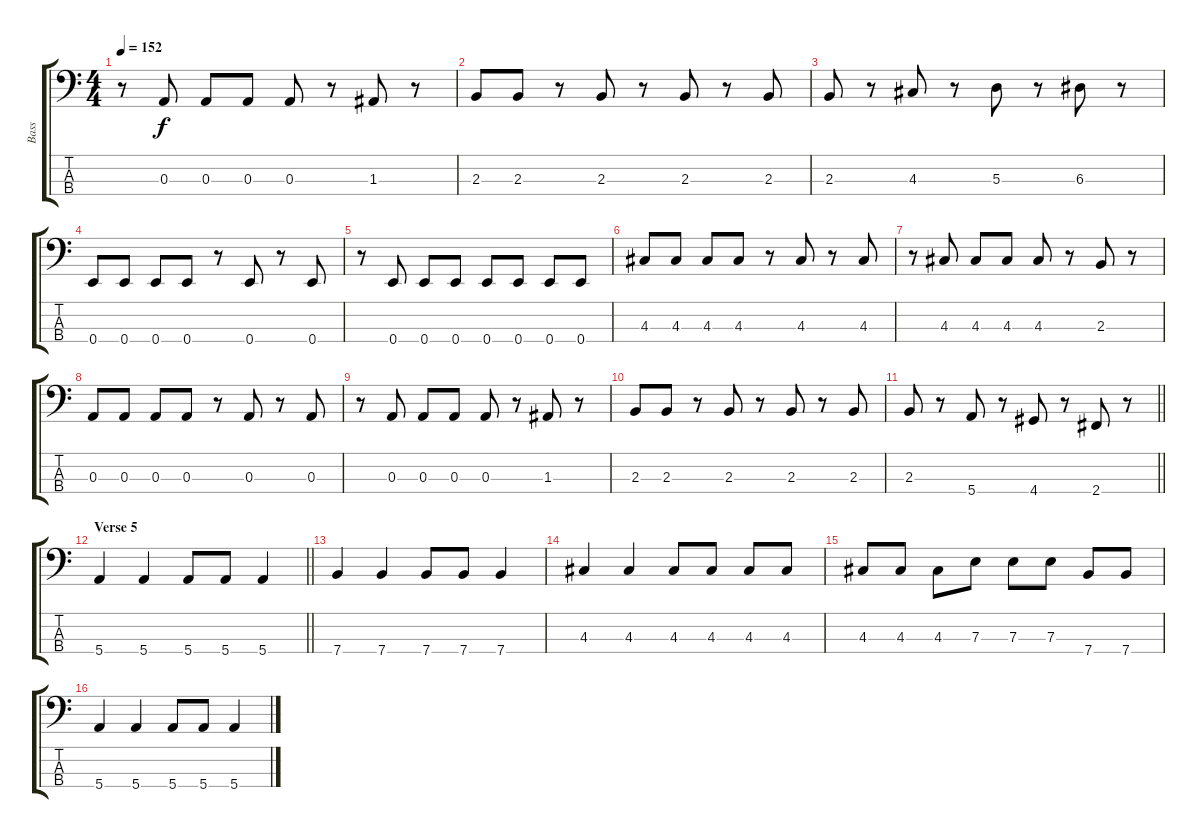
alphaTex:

\track ("Bass" "Bass") {instrument electricbasspick}
\staff {score tabs}
\tuning (G2 D2 A1 E1) {hide}
\ts (4 4)
\tempo 152
\clef f4
\ks c
r.8{dy f} 0.3.8 0.3.8 0.3.8 0.3.8 r.8 1.3.8 r.8 |
2.3.8 2.3.8 r.8 2.3.8 r.8 2.3.8 r.8 2.3.8 |
2.3.8 r.8 4.3.8 r.8 5.3.8 r.8 6.3.8 r.8 |
0.4.8 0.4.8 0.4.8 0.4.8 r.8 0.4.8 r.8 0.4.8 |
r.8 0.4.8 0.4.8 0.4.8 0.4.8 0.4.8 0.4.8 0.4.8 |
4.3.8 4.3.8 4.3.8 4.3.8 r.8 4.3.8 r.8 4.3.8 |
r.8 4.3.8 4.3.8 4.3.8 4.3.8 r.8 2.3.8 r.8 |
0.3.8 0.3.8 0.3.8 0.3.8 r.8 0.3.8 r.8 0.3.8 |
r.8 0.3.8 0.3.8 0.3.8 0.3.8 r.8 1.3.8 r.8 |
2.3.8 2.3.8 r.8 2.3.8 r.8 2.3.8 r.8 2.3.8 |
\barLineRight lightlight
2.3.8 r.8 5.4.8 r.8 4.4.8 r.8 2.4.8 r.8 |
\section ("" "Verse 5")
\barLineRight lightlight
5.4.4 5.4.4 5.4.8 5.4.8 5.4.4 |
7.4.4 7.4.4 7.4.8 7.4.8 7.4.4 |
4.3.4 4.3.4 4.3.8 4.3.8 4.3.8 4.3.8 |
4.3.8 4.3.8 4.3.8 7.3.8 7.3.8 7.3.8 7.4.8 7.4.8 |
5.4.4 5.4.4 5.4.8 5.4.8 5.4.4
